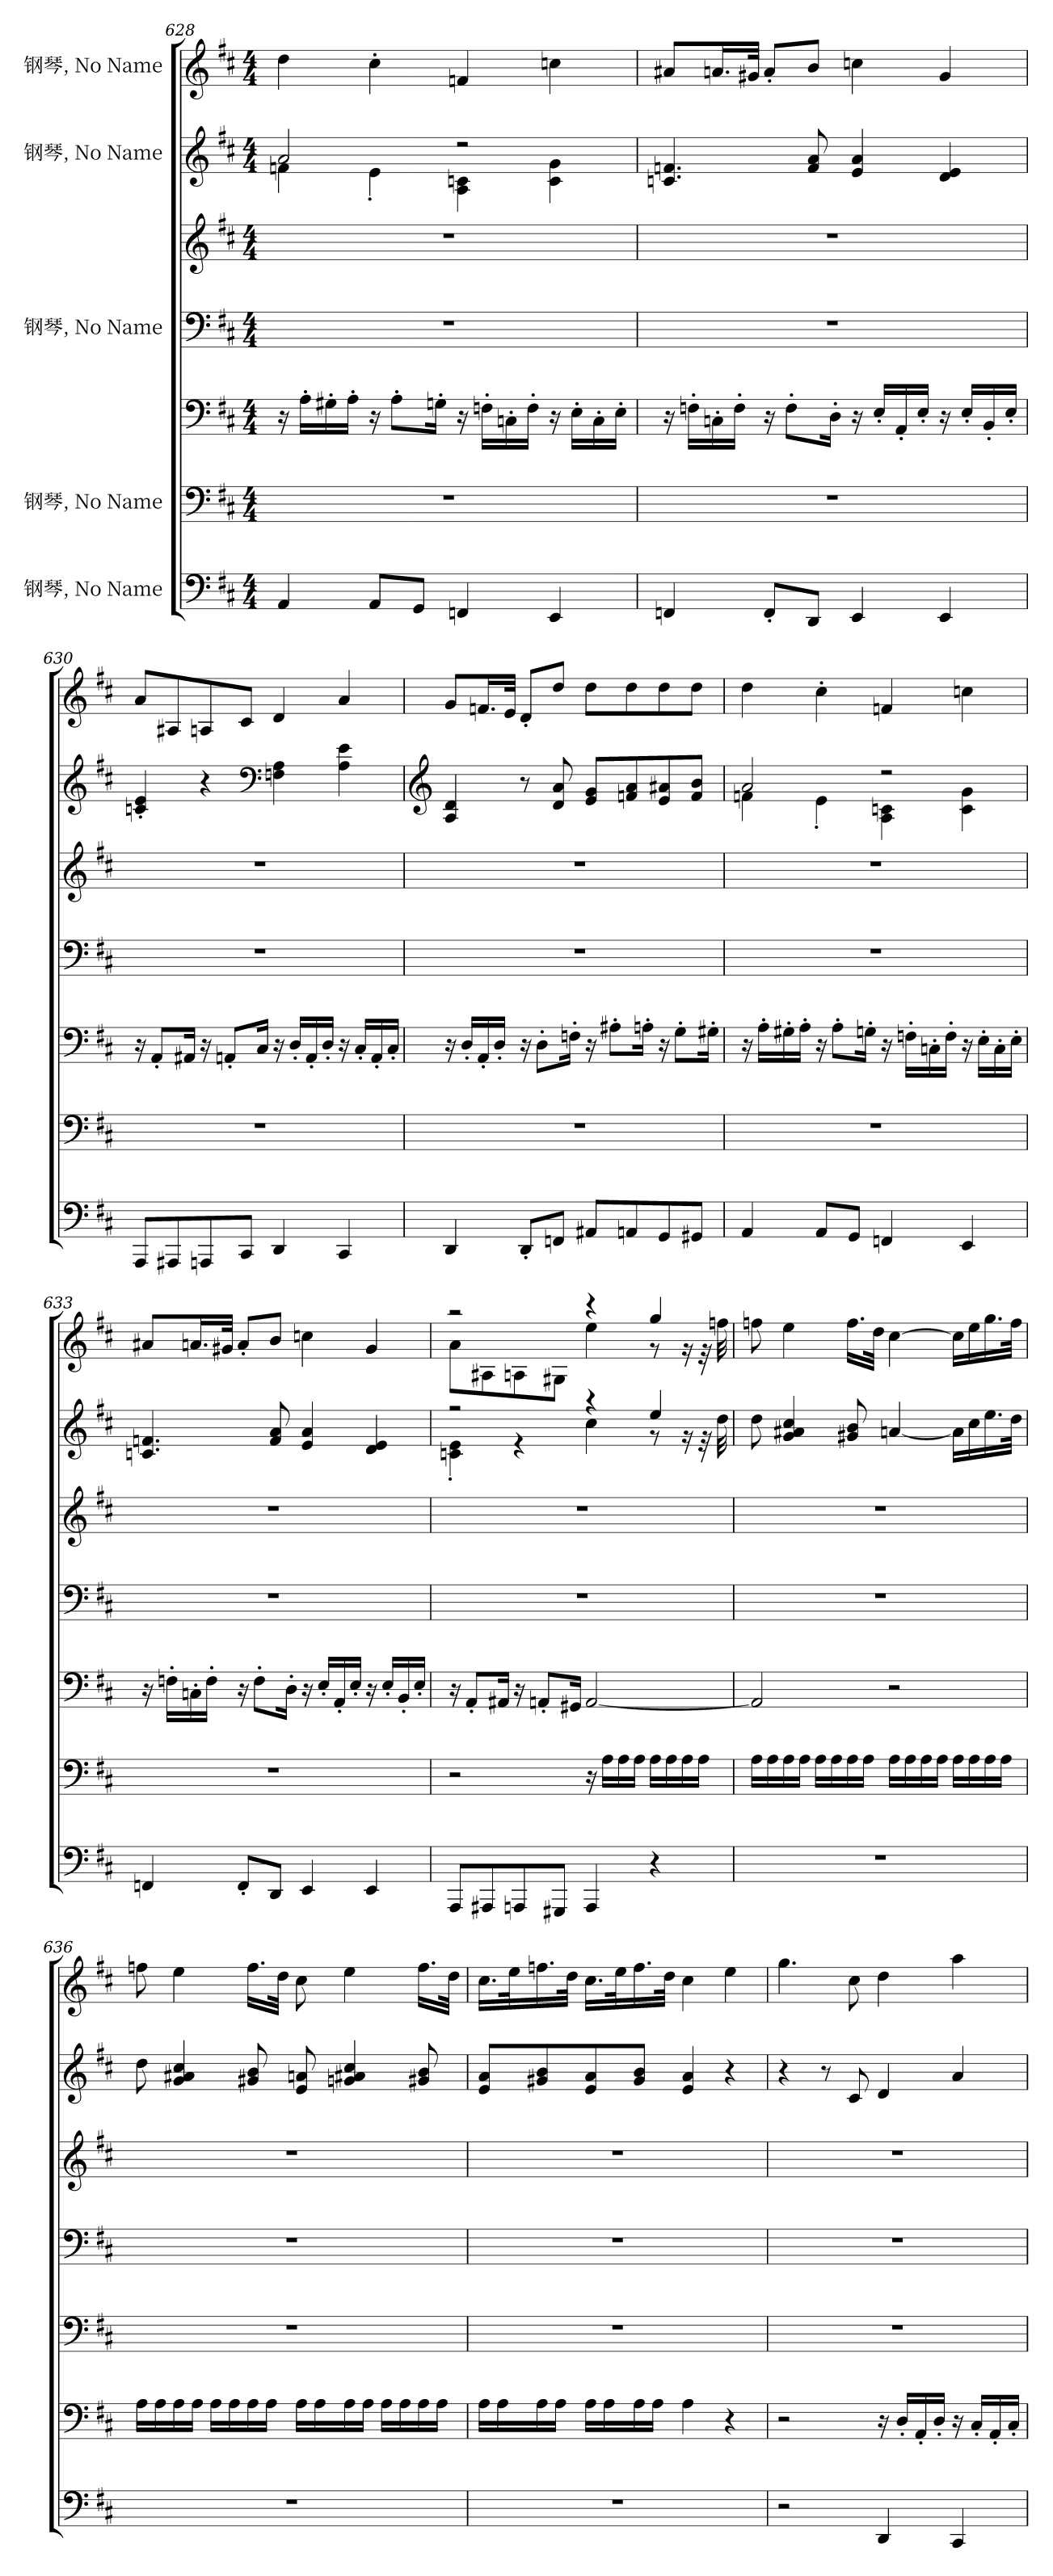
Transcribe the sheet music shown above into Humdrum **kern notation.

**kern	**kern	**kern	**kern	**kern	**kern	**kern
*part5	*part4	*part4	*part3	*part3	*part2	*part1
*staff7	*staff6	*staff5	*staff4	*staff3	*staff2	*staff1
*I"钢琴, No Name	*I"钢琴, No Name	*	*I"钢琴, No Name	*	*I"钢琴, No Name	*I"钢琴, No Name
!!LO:PB:g=z
*clefF4	*clefF4	*clefF4	*clefF4	*clefG2	*clefG2	*clefG2
*k[f#c#]	*k[f#c#]	*k[f#c#]	*k[f#c#]	*k[f#c#]	*k[f#c#]	*k[f#c#]
*M4/4	*M4/4	*M4/4	*M4/4	*M4/4	*M4/4	*M4/4
*MM36	*MM36	*MM36	*MM36	*MM36	*MM36	*MM36
=628	=628	=628	=628	=628	=628	=628
*	*	*	*	*	*^	*
4AA/	1r	16r	1r	1r	2a/	4fn\	4dd\
.	.	16A'\LL	.	.	.	.	.
.	.	16G#X'\	.	.	.	.	.
.	.	16A'\JJ	.	.	.	.	.
8AA/L	.	16r	.	.	.	4e'\	4cc#'\
.	.	8A'\L	.	.	.	.	.
8GG/J	.	.	.	.	.	.	.
.	.	16Gn'\Jk	.	.	.	.	.
*	*	*	*	*	*	*	*MM36
4FFn/	.	16r	.	.	2r	4A\ 4cn\	4fn/
.	.	16Fn'\LL	.	.	.	.	.
.	.	16Cn'\	.	.	.	.	.
.	.	16F'\JJ	.	.	.	.	.
4EE/	.	16r	.	.	.	4c\ 4g\	4ccn\
.	.	16E'\LL	.	.	.	.	.
.	.	16C'\	.	.	.	.	.
.	.	16E'\JJ	.	.	.	.	.
*	*	*	*	*	*v	*v	*
=629	=629	=629	=629	=629	=629	=629
4FFn/	1r	16r	1r	1r	4.cn/ 4.fn/	8a#X/L
.	.	16Fn'\LL	.	.	.	.
.	.	16Cn'\	.	.	.	16.an/L
.	.	16F'\JJ	.	.	.	.
.	.	.	.	.	.	32g#X/JJk
8FF'/L	.	16r	.	.	.	8a'/L
.	.	8F'\L	.	.	.	.
*	*	*	*	*	*	*MM36
8DD/J	.	.	.	.	8f/ 8a/	8b/J
.	.	16D'\Jk	.	.	.	.
4EE/	.	16r	.	.	4e/ 4a/	4ccn\
.	.	16E'/LL	.	.	.	.
.	.	16AA'/	.	.	.	.
.	.	16E'/JJ	.	.	.	.
4EE/	.	16r	.	.	4d/ 4e/	4g#/
.	.	16E'/LL	.	.	.	.
.	.	16BB'/	.	.	.	.
.	.	16E'/JJ	.	.	.	.
!!LO:PB:g=z
=630	=630	=630	=630	=630	=630	=630
8AAA/L	1r	16r	1r	1r	4cn/' 4e/'	8a/L
.	.	8AA'/L	.	.	.	.
8AAA#X/	.	.	.	.	.	8A#X/
.	.	16AA#X/Jk	.	.	.	.
8AAAn/	.	16r	.	.	4r	8An/
.	.	8AAn'/L	.	.	.	.
8CC#/J	.	.	.	.	.	8c#/J
.	.	16C#/Jk	.	.	.	.
*	*	*	*	*	*clefF4	*
*	*	*	*	*	*	*MM36
4DD/	.	16r	.	.	4Fn\ 4A\	4d/
.	.	16D'/LL	.	.	.	.
.	.	16AA'/	.	.	.	.
.	.	16D'/JJ	.	.	.	.
4CC#/	.	16r	.	.	4A\ 4e\	4a/
.	.	16C#'/LL	.	.	.	.
.	.	16AA'/	.	.	.	.
.	.	16C#'/JJ	.	.	.	.
=631	=631	=631	=631	=631	=631	=631
*	*	*	*	*	*clefG2	*
4DD/	1r	16r	1r	1r	4A/ 4d/	8g/L
.	.	16D'/LL	.	.	.	.
.	.	16AA'/	.	.	.	16.fn/L
.	.	16D'/JJ	.	.	.	.
.	.	.	.	.	.	32e/JJk
8DD'/L	.	16r	.	.	8r	8d'/L
.	.	8D'\L	.	.	.	.
8FFn/J	.	.	.	.	8d/ 8a/	8dd/J
.	.	16Fn'\Jk	.	.	.	.
8AA#X/L	.	16r	.	.	8e/ 8g/L	8dd\L
.	.	8A#X'\L	.	.	.	.
8AAn/	.	.	.	.	8fn/ 8a/	8dd\
.	.	16An'\Jk	.	.	.	.
8GG/	.	16r	.	.	8e/ 8a#X/	8dd\
.	.	8G'\L	.	.	.	.
8GG#X/J	.	.	.	.	8f/ 8b/J	8dd\J
.	.	16G#X'\Jk	.	.	.	.
!!LO:PB:g=z
=632	=632	=632	=632	=632	=632	=632
*	*	*	*	*	*	*MM36
*	*	*	*	*	*^	*
4AA/	1r	16r	1r	1r	2a/	4fn\	4dd\
.	.	16A'\LL	.	.	.	.	.
.	.	16G#X'\	.	.	.	.	.
.	.	16A'\JJ	.	.	.	.	.
8AA/L	.	16r	.	.	.	4e'\	4cc#'\
.	.	8A'\L	.	.	.	.	.
8GG/J	.	.	.	.	.	.	.
.	.	16Gn'\Jk	.	.	.	.	.
*	*	*	*	*	*	*	*MM36
4FFn/	.	16r	.	.	2r	4A\ 4cn\	4fn/
.	.	16Fn'\LL	.	.	.	.	.
.	.	16Cn'\	.	.	.	.	.
.	.	16F'\JJ	.	.	.	.	.
4EE/	.	16r	.	.	.	4c\ 4g\	4ccn\
.	.	16E'\LL	.	.	.	.	.
.	.	16C'\	.	.	.	.	.
.	.	16E'\JJ	.	.	.	.	.
*	*	*	*	*	*v	*v	*
=633	=633	=633	=633	=633	=633	=633
4FFn/	1r	16r	1r	1r	4.cn/ 4.fn/	8a#X/L
.	.	16Fn'\LL	.	.	.	.
.	.	16Cn'\	.	.	.	16.an/L
.	.	16F'\JJ	.	.	.	.
.	.	.	.	.	.	32g#X/JJk
8FF'/L	.	16r	.	.	.	8a'/L
.	.	8F'\L	.	.	.	.
*	*	*	*	*	*	*MM36
8DD/J	.	.	.	.	8f/ 8a/	8b/J
.	.	16D'\Jk	.	.	.	.
4EE/	.	16r	.	.	4e/ 4a/	4ccn\
.	.	16E'/LL	.	.	.	.
.	.	16AA'/	.	.	.	.
.	.	16E'/JJ	.	.	.	.
4EE/	.	16r	.	.	4d/ 4e/	4g#/
.	.	16E'/LL	.	.	.	.
.	.	16BB'/	.	.	.	.
.	.	16E'/JJ	.	.	.	.
!!LO:PB:g=z
=634	=634	=634	=634	=634	=634	=634
*	*	*	*	*	*^	*^
8AAA/L	2r	16r	1r	1r	2r	4cn\' 4e\'	2r	8a\L
.	.	8AA'/L	.	.	.	.	.	.
8AAA#X/	.	.	.	.	.	.	.	8A#X\
.	.	16AA#X/Jk	.	.	.	.	.	.
8AAAn/	.	16r	.	.	.	4r	.	8An\
.	.	8AAn'/L	.	.	.	.	.	.
8GGG#X/J	.	.	.	.	.	.	.	8G#X\J
.	.	16GG#X/Jk	.	.	.	.	.	.
*	*	*	*	*	*	*	*MM36	*
4AAA/	16r	[2AA/	.	.	4r	4cc#\	4r	4ee\
.	16A\LL	.	.	.	.	.	.	.
.	16A\	.	.	.	.	.	.	.
.	16A\JJ	.	.	.	.	.	.	.
4r	16A\LL	.	.	.	4ee/	8r	4gg/	8r
.	16A\	.	.	.	.	.	.	.
.	16A\	.	.	.	.	16r	.	16r
.	16A\JJ	.	.	.	.	32r	.	32r
.	.	.	.	.	.	32dd\	.	32ffn\
*	*	*	*	*	*v	*v	*	*
*	*	*	*	*	*	*v	*v
=635	=635	=635	=635	=635	=635	=635
1r	16A\LL	2AA/]	1r	1r	8dd\	8ffn\
.	16A\	.	.	.	.	.
.	16A\	.	.	.	4g/ 4a#X/ 4cc#/	4ee\
.	16A\JJ	.	.	.	.	.
.	16A\LL	.	.	.	.	.
.	16A\	.	.	.	.	.
.	16A\	.	.	.	8g#X/ 8b/	16.ff\LL
.	16A\JJ	.	.	.	.	.
.	.	.	.	.	.	32dd\JJk
.	16A\LL	2r	.	.	[4an/	[4cc#\
.	16A\	.	.	.	.	.
.	16A\	.	.	.	.	.
.	16A\JJ	.	.	.	.	.
.	16A\LL	.	.	.	16a\LL]	16cc#\LL]
.	16A\	.	.	.	16cc#\	16ee\
.	16A\	.	.	.	16.ee\	16.gg\
.	16A\JJ	.	.	.	.	.
.	.	.	.	.	32dd\JJk	32ff\JJk
!!LO:PB:g=z
=636	=636	=636	=636	=636	=636	=636
1r	16A\LL	1r	1r	1r	8dd\	8ffn\
.	16A\	.	.	.	.	.
.	16A\	.	.	.	4g/ 4a#X/ 4cc#/	4ee\
.	16A\JJ	.	.	.	.	.
.	16A\LL	.	.	.	.	.
.	16A\	.	.	.	.	.
.	16A\	.	.	.	8g#X/ 8b/	16.ff\LL
.	16A\JJ	.	.	.	.	.
.	.	.	.	.	.	32dd\JJk
.	16A\LL	.	.	.	8e/ 8an/	8cc#\
.	16A\	.	.	.	.	.
.	16A\	.	.	.	4gn/ 4a#X/ 4cc#/	4ee\
.	16A\JJ	.	.	.	.	.
.	16A\LL	.	.	.	.	.
.	16A\	.	.	.	.	.
.	16A\	.	.	.	8g#X/ 8b/	16.ff\LL
.	16A\JJ	.	.	.	.	.
.	.	.	.	.	.	32dd\JJk
=637	=637	=637	=637	=637	=637	=637
1r	16A\LL	1r	1r	1r	8e/ 8a/L	16.cc#\LL
.	16A\	.	.	.	.	.
.	.	.	.	.	.	32ee\K
.	16A\	.	.	.	8g#X/ 8b/	16.ffn\
.	16A\JJ	.	.	.	.	.
.	.	.	.	.	.	32dd\JJk
.	16A\LL	.	.	.	8e/ 8a/	16.cc#\LL
.	16A\	.	.	.	.	.
.	.	.	.	.	.	32ee\K
.	16A\	.	.	.	8g#/ 8b/J	16.ff\
.	16A\JJ	.	.	.	.	.
*	*	*	*	*	*	*MM35
.	.	.	.	.	.	32dd\JJk
*	*	*	*	*	*	*MM36
.	4A\	.	.	.	4e/ 4a/	4cc#\
.	4r	.	.	.	4r	4ee\
=638	=638	=638	=638	=638	=638	=638
2r	2r	1r	1r	1r	4r	4.gg\
.	.	.	.	.	8r	.
.	.	.	.	.	8c#/	8cc#\
*	*	*	*	*	*	*MM36
4DD/	16r	.	.	.	4d/	4dd\
.	16D'/LL	.	.	.	.	.
.	16AA'/	.	.	.	.	.
.	16D'/JJ	.	.	.	.	.
4CC#/	16r	.	.	.	4a/	4aa\
.	16C#'/LL	.	.	.	.	.
.	16AA'/	.	.	.	.	.
.	16C#'/JJ	.	.	.	.	.
=	=	=	=	=	=	=
*-	*-	*-	*-	*-	*-	*-
